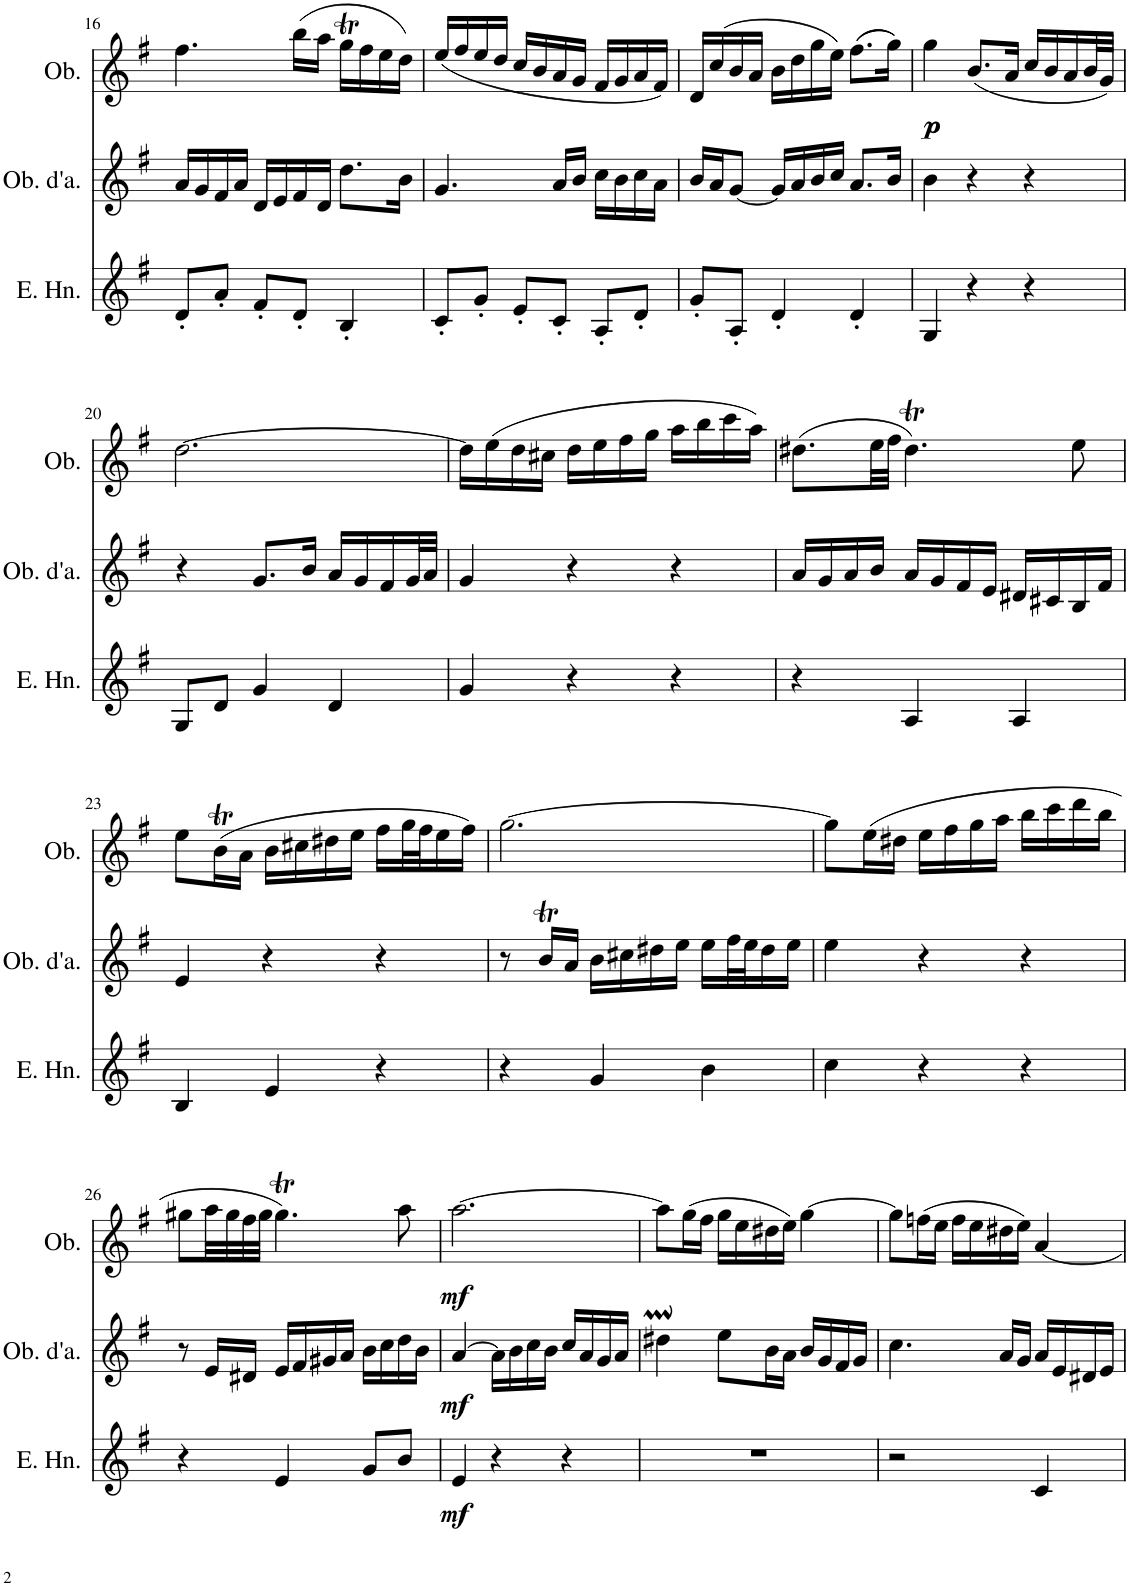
**kern	**kern	**dynam	**kern	**dynam	**kern	**dynam	**kern	**dynam
*part4	*part4	*part4	*part3	*part3	*part2	*part2	*part1	*part1
*staff5	*staff4	*staff4/5	*staff3	*staff3	*staff2	*staff2	*staff1	*staff1
*I"Piano	*	*	*I"English Horn	*	*I"Oboe d'amore	*	*I"Oboe	*
*I'Pno.	*	*	*I'E. Hn.	*	*I'Ob. d'a.	*	*I'Ob.	*
!!LO:PB:g=z
*clefF4	*clefG2	*	*clefG2	*	*clefG2	*	*clefG2	*
*	*	*	*ITrd4c7	*	*	*	*	*
*k[f#]	*k[f#]	*	*k[f#]	*	*k[f#]	*	*k[f#]	*
*M3/4	*M3/4	*	*M3/4	*	*M3/4	*	*M3/4	*
=16	=16	=16	=16	=16	=16	=16	=16	=16
8D'\L	16a/LL	.	8d'/L	.	16a/LL	.	4.ff#\	.
.	16g/J	.	.	.	16g/	.	.	.
8A'\J	16f#/L	.	8a'/J	.	16f#/	.	.	.
.	16a/JJ	.	.	.	16a/JJ	.	.	.
8F#'\L	16d/LL	.	8f#'/L	.	16d/LL	.	.	.
.	16e/J	.	.	.	16e/	.	.	.
8D'\J	16f#/L	.	8d'/J	.	16f#/	.	(16bb\LL	.
.	16d/JJ	.	.	.	16d/JJ	.	16aa\JJ	.
8BB'\L	8.dd\L	.	4B'/	.	8.dd\L	.	16ggT\LL	.
.	.	.	.	.	.	.	16ff#\	.
8B'\J	.	.	.	.	.	.	16ee\	.
.	16b\Jk	.	.	.	16b\Jk	.	16dd\JJ)	.
=17	=17	=17	=17	=17	=17	=17	=17	=17
8C'\L	4.g	.	8c'/L	.	4.g/	.	(16ee/LL	.
.	.	.	.	.	.	.	16ff#/	.
8G'\J	.	.	8g'/J	.	.	.	16ee/	.
.	.	.	.	.	.	.	16dd/JJ	.
8E'\L	.	.	8e'/L	.	.	.	16cc/LL	.
.	.	.	.	.	.	.	16b/	.
8C'\J	16a/LL	.	8c'/J	.	16a/LL	.	16a/	.
.	16b/JJ	.	.	.	16b/JJ	.	16g/JJ	.
8AA'/L	16cc\LL	.	8A'/L	.	16cc\LL	.	16f#/LL	.
.	16b\J	.	.	.	16b\	.	16g/	.
8D'/J	16cc\L	.	8d'/J	.	16cc\	.	16a/	.
.	16a\JJ	.	.	.	16a\JJ	.	16f#/JJ)	.
=18	=18	=18	=18	=18	=18	=18	=18	=18
8G'\L	16b/LL	.	8g'/L	.	16b/LL	.	16d/LL	.
.	16a/J	.	.	.	16a/J	.	(16cc/	.
8AA'\J	[8g/J	.	8A'/J	.	[8g/J	.	16b/	.
.	.	.	.	.	.	.	16a/JJ	.
4D'	16g/LL]	.	4d'/	.	16g/LL]	.	16b\LL	.
.	16a/J	.	.	.	16a/	.	16dd\	.
.	16b/L	.	.	.	16b/	.	16gg\	.
.	16cc/JJ	.	.	.	16cc/JJ	.	16ee\JJ)	.
4DD'	8.a/L	.	4d'/	.	8.a/L	.	((8.ff#\L	.
.	16b/Jk	.	.	.	16b/Jk	.	16gg\Jk))	.
=19	=19	=19	=19	=19	=19	=19	=19	=19
!	!	!	!	!	!	!	!	!LO:DY:b
!	!	!	!	!	!	!	!	!LO:DY:n=1:b
4GG	4b	.	4G/	.	4b\	.	4gg\	p p
4r	4r	.	4r	.	4r	.	(8.b/L	.
.	.	.	.	.	.	.	16a/Jk	.
4r	4r	.	4r	.	4r	.	16cc/LL	.
.	.	.	.	.	.	.	16b/	.
.	.	.	.	.	.	.	16a/	.
.	.	.	.	.	.	.	32b/L	.
.	.	.	.	.	.	.	32g/JJJ)	.
!!LO:LB:g=z
=20	=20	=20	=20	=20	=20	=20	=20	=20
*	*^	*	*	*	*	*	*	*
8G\L	4r	4ryy	.	8G/L	.	4r	.	[2.dd\	.
8d\J	.	.	.	8d/J	.	.	.	.	.
8B\L	8.g/L	4g	.	4g/	.	8.g/L	.	.	.
8G\J	.	.	.	.	.	.	.	.	.
.	16b/Jk	.	.	.	.	16b/Jk	.	.	.
8F#\L	16a/LL	4d	.	4d/	.	16a/LL	.	.	.
.	16g/J	.	.	.	.	16g/	.	.	.
8d\J	16f#/L	.	.	.	.	16f#/	.	.	.
.	32g/L	.	.	.	.	32g/L	.	.	.
.	32a/JJJ	.	.	.	.	32a/JJJ	.	.	.
*	*v	*v	*	*	*	*	*	*	*
=21	=21	=21	=21	=21	=21	=21	=21	=21
4G	4g	.	4g/	.	4g/	.	16dd\LL]	.
.	.	.	.	.	.	.	(16ee\	.
.	.	.	.	.	.	.	16dd\	.
.	.	.	.	.	.	.	16cc#X\JJ	.
4GG	4r	.	4r	.	4r	.	16dd\LL	.
.	.	.	.	.	.	.	16ee\	.
.	.	.	.	.	.	.	16ff#\	.
.	.	.	.	.	.	.	16gg\JJ	.
4r	4r	.	4r	.	4r	.	16aa\LL	.
.	.	.	.	.	.	.	16bb\	.
.	.	.	.	.	.	.	16ccc\	.
.	.	.	.	.	.	.	16aa\JJ)	.
=22	=22	=22	=22	=22	=22	=22	=22	=22
*	*^	*	*	*	*	*	*	*
8F#\L	16a/LL	4r	.	4r	.	16a/LL	.	(8.dd#X\L	.
.	16g/J	.	.	.	.	16g/	.	.	.
8A\J	16a/L	.	.	.	.	16a/	.	.	.
.	16b/JJ	.	.	.	.	16b/JJ	.	32ee\LL	.
.	.	.	.	.	.	.	.	32ff#\JJJ	.
8F#\L	16a/LL	4A	.	4A/	.	16a/LL	.	4.dd#t\)	.
.	16g/J	.	.	.	.	16g/	.	.	.
8D#X\J	16f#/L	.	.	.	.	16f#/	.	.	.
.	16e/JJ	.	.	.	.	16e/JJ	.	.	.
8BB\L	16d#X/LL	4A	.	4A/	.	16d#X/LL	.	.	.
.	16c#X/J	.	.	.	.	16c#X/	.	.	.
8A\J	16B/L	.	.	.	.	16B/	.	8ee\	.
.	16f#/JJ	.	.	.	.	16f#/JJ	.	.	.
!!LO:LB:g=z
=23	=23	=23	=23	=23	=23	=23	=23	=23	=23
4G	4e	4B	.	4B/	.	4e/	.	8ee\L	.
.	.	.	.	.	.	.	.	(16bt\L	.
.	.	.	.	.	.	.	.	16a\JJ	.
4E	4r	2ryy	.	4e/	.	4r	.	16b\LL	.
.	.	.	.	.	.	.	.	16cc#X\	.
.	.	.	.	.	.	.	.	16dd#X\	.
.	.	.	.	.	.	.	.	16ee\JJ	.
4r	4r	.	.	4r	.	4r	.	16ff#\LL	.
.	.	.	.	.	.	.	.	32gg\L	.
.	.	.	.	.	.	.	.	32ff#\J	.
.	.	.	.	.	.	.	.	16ee\	.
.	.	.	.	.	.	.	.	16ff#\JJ)	.
=24	=24	=24	=24	=24	=24	=24	=24	=24	=24
8E\L	8r	4r	.	4r	.	8r	.	[2.gg\	.
8B\J	16bt/LL	.	.	.	.	16bt/LL	.	.	.
.	16a/JJ	.	.	.	.	16a/JJ	.	.	.
8G\L	16b\LL	4g	.	4g/	.	16b\LL	.	.	.
.	16cc#X\J	.	.	.	.	16cc#X\	.	.	.
8E\J	16dd#X\L	.	.	.	.	16dd#X\	.	.	.
.	16ee\JJ	.	.	.	.	16ee\JJ	.	.	.
8D\L	16ee\LL	4b	.	4b\	.	16ee\LL	.	.	.
.	32ff#\L	.	.	.	.	32ff#\L	.	.	.
.	32ee\JJ	.	.	.	.	32ee\J	.	.	.
8B\J	16dd#\L	.	.	.	.	16dd#\	.	.	.
.	16ee\JJ	.	.	.	.	16ee\JJ	.	.	.
=25	=25	=25	=25	=25	=25	=25	=25	=25	=25
4C	4cc 4ee	4g	.	4cc\	.	4ee\	.	8gg\L]	.
.	.	.	.	.	.	.	.	(16ee\L	.
.	.	.	.	.	.	.	.	16dd#X\JJ	.
4CC	4r	4r	.	4r	.	4r	.	16ee\LL	.
.	.	.	.	.	.	.	.	16ff#\	.
.	.	.	.	.	.	.	.	16gg\	.
.	.	.	.	.	.	.	.	16aa\JJ	.
4r	4r	4r	.	4r	.	4r	.	16bb\LL	.
.	.	.	.	.	.	.	.	16ccc\	.
.	.	.	.	.	.	.	.	16ddd\	.
.	.	.	.	.	.	.	.	16bb\JJ	.
!!LO:LB:g=z
=26	=26	=26	=26	=26	=26	=26	=26	=26	=26
8B\L	8r	4r	.	4r	.	8r	.	8gg#X\L	.
8d\J	16e/LL	.	.	.	.	16e/LL	.	32aa\LL	.
.	.	.	.	.	.	.	.	32gg#\	.
.	16d#X/JJ	.	.	.	.	16d#X/JJ	.	32ff#\	.
.	.	.	.	.	.	.	.	32gg#\JJJ	.
8B\L	16e/LL	4e	.	4e/	.	16e/LL	.	4.gg#t\)	.
.	16f#/J	.	.	.	.	16f#/	.	.	.
8G#X\J	16g#X/L	.	.	.	.	16g#X/	.	.	.
.	16a/JJ	.	.	.	.	16a/JJ	.	.	.
8E\L	16b\LL	8gn/L	.	8g/L	.	16b\LL	.	.	.
.	16cc\J	.	.	.	.	16cc\	.	.	.
8d\J	16dd\L	8b/J	.	8b/J	.	16dd\	.	8aa\	.
.	16b\JJ	.	.	.	.	16b\JJ	.	.	.
=27	=27	=27	=27	=27	=27	=27	=27	=27	=27
*^	*	*	*	*	*	*	*	*	*
!	!	!	!	!LO:DY:b	!	!LO:DY:b	!	!LO:DY:b	!	!LO:DY:b
8c\L	4r	[4a	4e	mf	4e/	mf	[4a/	mf	[2.aa\	mf
8e\J	.	.	.	.	.	.	.	.	.	.
8c\L	2r	16a/LL]	2r	.	4r	.	16a\LL]	.	.	.
.	.	16b/J	.	.	.	.	16b\	.	.	.
8A\J	.	16cc/L	.	.	.	.	16cc\	.	.	.
.	.	16b/JJ	.	.	.	.	16b\JJ	.	.	.
8F#\L	.	16cc\LL	.	.	4r	.	16cc/LL	.	.	.
.	.	16a\J	.	.	.	.	16a/	.	.	.
8e\J	.	16g\L	.	.	.	.	16g/	.	.	.
.	.	16a\JJ	.	.	.	.	16a/JJ	.	.	.
*v	*v	*	*	*	*	*	*	*	*	*
*	*v	*v	*	*	*	*	*	*	*
=28	=28	=28	=28	=28	=28	=28	=28	=28
8G\L	4dd#Xm	.	2.r	.	4dd#Xm\	.	8aa\L]	.
8d#X\J	.	.	.	.	.	.	(16gg\L	.
.	.	.	.	.	.	.	16ff#\JJ	.
8B\L	8ee\L	.	.	.	8ee\L	.	16gg\LL	.
.	.	.	.	.	.	.	16ee\	.
8G\J	16b\L	.	.	.	16b\L	.	16dd#X\	.
.	16a\JJ	.	.	.	16a\JJ	.	16ee\JJ)	.
8E\L	16b/LL	.	.	.	16b/LL	.	[4gg\	.
.	16g/J	.	.	.	16g/	.	.	.
8e\J	16f#/L	.	.	.	16f#/	.	.	.
.	16g/JJ	.	.	.	16g/JJ	.	.	.
=29	=29	=29	=29	=29	=29	=29	=29	=29
8A\L	4.cc	.	2r	.	4.cc\	.	8gg\L]	.
8c\J	.	.	.	.	.	.	(16ffn\L	.
.	.	.	.	.	.	.	16ee\JJ	.
8A\L	.	.	.	.	.	.	16ff\LL	.
.	.	.	.	.	.	.	16ee\	.
8E\J	16a/LL	.	.	.	16a/LL	.	16dd#X\	.
.	16g/JJ	.	.	.	16g/JJ	.	16ee\JJ)	.
8C\L	16a/LL	.	4c/	.	16a/LL	.	[4a/	.
.	16e/J	.	.	.	16e/	.	.	.
8c\J	16d#X/L	.	.	.	16d#X/	.	.	.
.	16e/JJ	.	.	.	16e/JJ	.	.	.
=	=	=	=	=	=	=	=	=
*-	*-	*-	*-	*-	*-	*-	*-	*-
